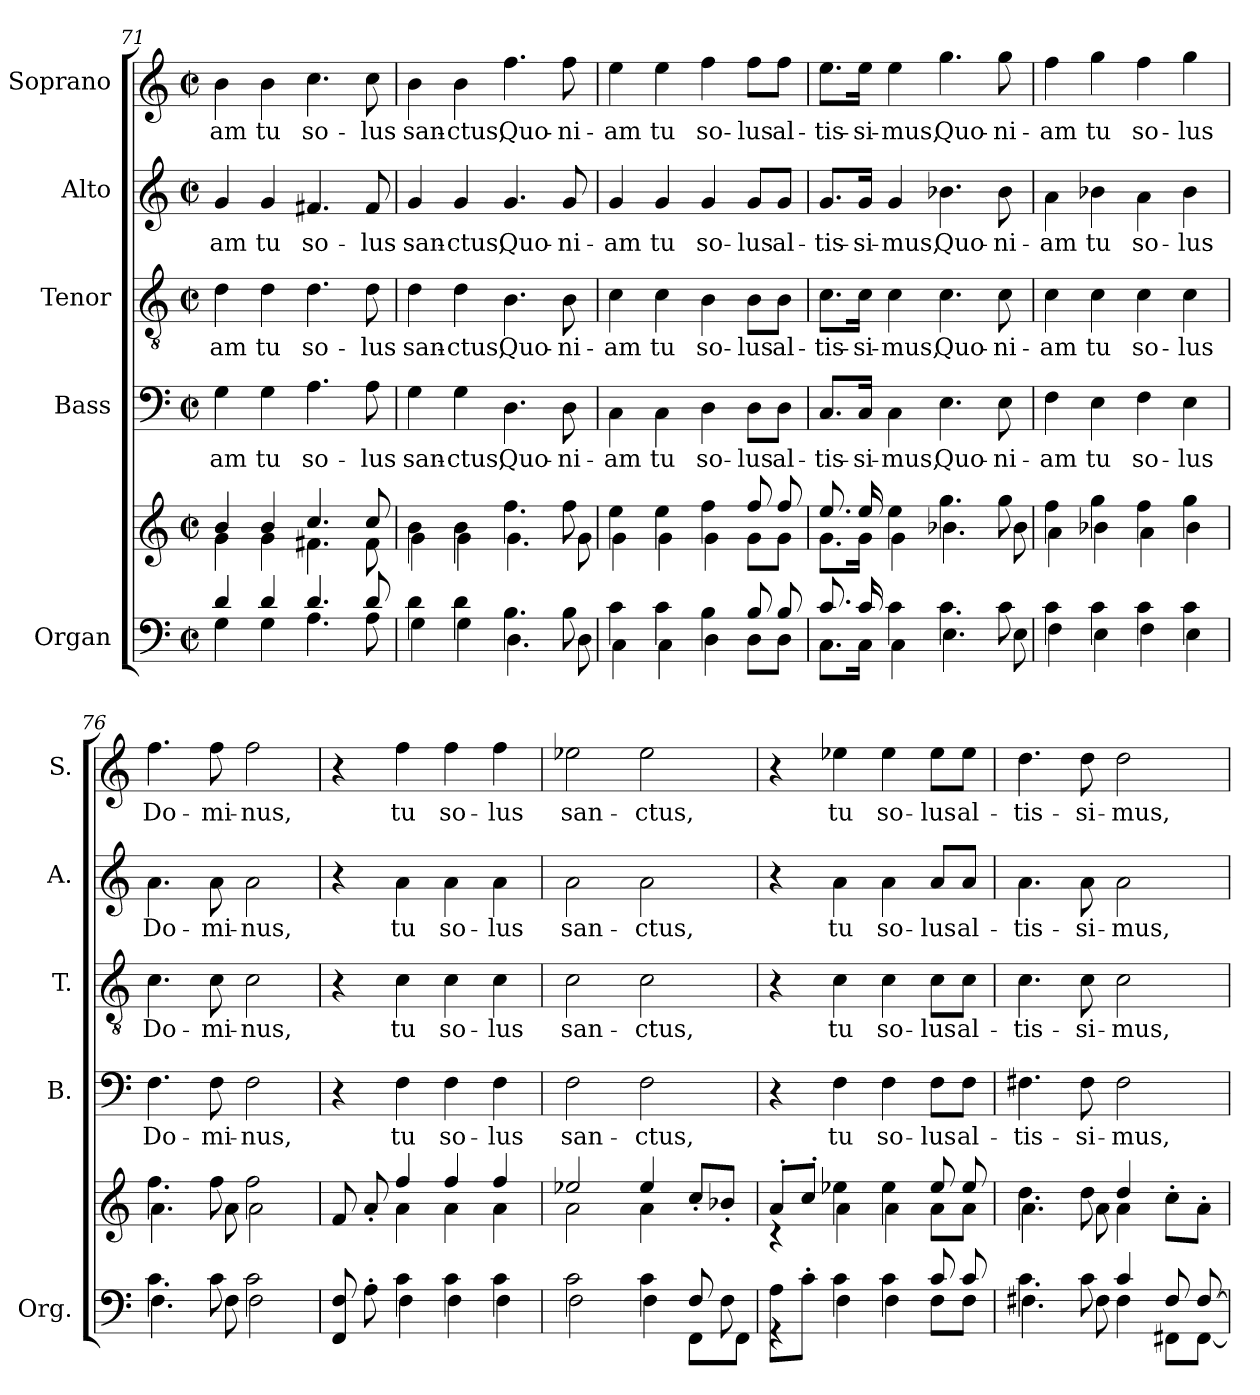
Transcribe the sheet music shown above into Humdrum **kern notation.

**kern	**kern	**kern	**text	**kern	**text	**kern	**text	**kern	**text
*part5	*part5	*part4	*part4	*part3	*part3	*part2	*part2	*part1	*part1
*staff6	*staff5	*staff4	*staff4	*staff3	*staff3	*staff2	*staff2	*staff1	*staff1
*I"Organ	*	*I"Bass	*	*I"Tenor	*	*I"Alto	*	*I"Soprano	*
*I'Org.	*	*I'B.	*	*I'T.	*	*I'A.	*	*I'S.	*
*clefF4	*clefG2	*clefF4	*	*clefGv2	*	*clefG2	*	*clefG2	*
*k[]	*k[]	*k[]	*	*k[]	*	*k[]	*	*k[]	*
*M4/4	*M4/4	*M4/4	*	*M4/4	*	*M4/4	*	*M4/4	*
*met(c|)	*met(c|)	*met(c|)	*	*met(c|)	*	*met(c|)	*	*met(c|)	*
=71	=71	=71	=71	=71	=71	=71	=71	=71	=71
*^	*^	*	*	*	*	*	*	*	*
!	!	!	!	!	!LO:LY:b	!	!LO:LY:b	!	!LO:LY:b	!	!LO:LY:b
4d/	4G\	4b/	4g\	4G\	-am	4d\	-am	4g/	-am	4b\	-am
!	!	!	!	!	!LO:LY:b	!	!LO:LY:b	!	!LO:LY:b	!	!LO:LY:b
4d/	4G\	4b/	4g\	4G\	tu	4d\	tu	4g/	tu	4b\	tu
!	!	!	!	!	!LO:LY:b	!	!LO:LY:b	!	!LO:LY:b	!	!LO:LY:b
4.d/	4.A\	4.cc/	4.f#X\	4.A\	so-	4.d\	so-	4.f#X/	so-	4.cc\	so-
!	!	!	!	!	!LO:LY:b	!	!LO:LY:b	!	!LO:LY:b	!	!LO:LY:b
8d/	8A\	8cc/	8f#\	8A\	-lus	8d\	-lus	8f#/	-lus	8cc\	-lus
!!LO:LB:g=z
=72	=72	=72	=72	=72	=72	=72	=72	=72	=72	=72	=72
!	!	!	!	!	!LO:LY:b	!	!LO:LY:b	!	!LO:LY:b	!	!LO:LY:b
4d\	4G\	4b\	4g\	4G\	san-	4d\	san-	4g/	san-	4b\	san-
!	!	!	!	!	!LO:LY:b	!	!LO:LY:b	!	!LO:LY:b	!	!LO:LY:b
4d\	4G\	4b\	4g\	4G\	-ctus,	4d\	-ctus,	4g/	-ctus,	4b\	-ctus,
!	!	!	!	!	!LO:LY:b	!	!LO:LY:b	!	!LO:LY:b	!	!LO:LY:b
4.B\	4.D\	4.ff\	4.g\	4.D\	Quo-	4.B\	Quo-	4.g/	Quo-	4.ff\	Quo-
!	!	!	!	!	!LO:LY:b	!	!LO:LY:b	!	!LO:LY:b	!	!LO:LY:b
8B\	8D\	8ff\	8g\	8D\	-ni-	8B\	-ni-	8g/	-ni-	8ff\	-ni-
=73	=73	=73	=73	=73	=73	=73	=73	=73	=73	=73	=73
!	!	!	!	!	!LO:LY:b	!	!LO:LY:b	!	!LO:LY:b	!	!LO:LY:b
4c\	4C\	4ee\	4g\	4C\	-am	4c\	-am	4g/	-am	4ee\	-am
!	!	!	!	!	!LO:LY:b	!	!LO:LY:b	!	!LO:LY:b	!	!LO:LY:b
4c\	4C\	4ee\	4g\	4C\	tu	4c\	tu	4g/	tu	4ee\	tu
!	!	!	!	!	!LO:LY:b	!	!LO:LY:b	!	!LO:LY:b	!	!LO:LY:b
4B\	4D\	4ff\	4g\	4D\	so-	4B\	so-	4g/	so-	4ff\	so-
!	!	!	!	!	!LO:LY:b	!	!LO:LY:b	!	!LO:LY:b	!	!LO:LY:b
8B/	8D\L	8ff/	8g\L	8D\L	-lus	8B\L	-lus	8g/L	-lus	8ff\L	-lus
!	!	!	!	!	!LO:LY:b	!	!LO:LY:b	!	!LO:LY:b	!	!LO:LY:b
8B/	8D\J	8ff/	8g\J	8D\J	al-	8B\J	al-	8g/J	al-	8ff\J	al-
=74	=74	=74	=74	=74	=74	=74	=74	=74	=74	=74	=74
!	!	!	!	!	!LO:LY:b	!	!LO:LY:b	!	!LO:LY:b	!	!LO:LY:b
8.c/	8.C\L	8.ee/	8.g\L	8.C/L	-tis-	8.c\L	-tis-	8.g/L	-tis-	8.ee\L	-tis-
!	!	!	!	!	!LO:LY:b	!	!LO:LY:b	!	!LO:LY:b	!	!LO:LY:b
16c/	16C\Jk	16ee/	16g\Jk	16C/Jk	-si-	16c\Jk	-si-	16g/Jk	-si-	16ee\Jk	-si-
!	!	!	!	!	!LO:LY:b	!	!LO:LY:b	!	!LO:LY:b	!	!LO:LY:b
4c\	4C\	4ee\	4g\	4C\	-mus,	4c\	-mus,	4g/	-mus,	4ee\	-mus,
!	!	!	!	!	!LO:LY:b	!	!LO:LY:b	!	!LO:LY:b	!	!LO:LY:b
4.c\	4.E\	4.gg\	4.b-X\	4.E\	Quo-	4.c\	Quo-	4.b-X\	Quo-	4.gg\	Quo-
!	!	!	!	!	!LO:LY:b	!	!LO:LY:b	!	!LO:LY:b	!	!LO:LY:b
8c\	8E\	8gg\	8b-\	8E\	-ni-	8c\	-ni-	8b-\	-ni-	8gg\	-ni-
=75	=75	=75	=75	=75	=75	=75	=75	=75	=75	=75	=75
!	!	!	!	!	!LO:LY:b	!	!LO:LY:b	!	!LO:LY:b	!	!LO:LY:b
4c\	4F\	4ff\	4a\	4F\	-am	4c\	-am	4a\	-am	4ff\	-am
!	!	!	!	!	!LO:LY:b	!	!LO:LY:b	!	!LO:LY:b	!	!LO:LY:b
4c\	4E\	4gg\	4b-X\	4E\	tu	4c\	tu	4b-X\	tu	4gg\	tu
!	!	!	!	!	!LO:LY:b	!	!LO:LY:b	!	!LO:LY:b	!	!LO:LY:b
4c\	4F\	4ff\	4a\	4F\	so-	4c\	so-	4a\	so-	4ff\	so-
!	!	!	!	!	!LO:LY:b	!	!LO:LY:b	!	!LO:LY:b	!	!LO:LY:b
4c\	4E\	4gg\	4b-\	4E\	-lus	4c\	-lus	4b-\	-lus	4gg\	-lus
=76	=76	=76	=76	=76	=76	=76	=76	=76	=76	=76	=76
!	!	!	!	!	!LO:LY:b	!	!LO:LY:b	!	!LO:LY:b	!	!LO:LY:b
4.c\	4.F\	4.ff\	4.a\	4.F\	Do-	4.c\	Do-	4.a\	Do-	4.ff\	Do-
!	!	!	!	!	!LO:LY:b	!	!LO:LY:b	!	!LO:LY:b	!	!LO:LY:b
8c\	8F\	8ff\	8a\	8F\	-mi-	8c\	-mi-	8a\	-mi-	8ff\	-mi-
!	!	!	!	!	!LO:LY:b	!	!LO:LY:b	!	!LO:LY:b	!	!LO:LY:b
2c\	2F\	2ff\	2a\	2F\	-nus,	2c\	-nus,	2a\	-nus,	2ff\	-nus,
=77	=77	=77	=77	=77	=77	=77	=77	=77	=77	=77	=77
8FF/ 8F/	4ryy	8f/	4ryy	4r	.	4r	.	4r	.	4r	.
8A'\	.	8a'/	.	.	.	.	.	.	.	.	.
!	!	!	!	!	!LO:LY:b	!	!LO:LY:b	!	!LO:LY:b	!	!LO:LY:b
4c\	4F\	4ff/	4a\	4F\	tu	4c\	tu	4a\	tu	4ff\	tu
!	!	!	!	!	!LO:LY:b	!	!LO:LY:b	!	!LO:LY:b	!	!LO:LY:b
4c\	4F\	4ff/	4a\	4F\	so-	4c\	so-	4a\	so-	4ff\	so-
!	!	!	!	!	!LO:LY:b	!	!LO:LY:b	!	!LO:LY:b	!	!LO:LY:b
4c\	4F\	4ff/	4a\	4F\	-lus	4c\	-lus	4a\	-lus	4ff\	-lus
!!LO:PB:g=z
=78	=78	=78	=78	=78	=78	=78	=78	=78	=78	=78	=78
!	!	!	!	!	!LO:LY:b	!	!LO:LY:b	!	!LO:LY:b	!	!LO:LY:b
2c\	2F\	2ee-X/	2a\	2F\	san-	2c\	san-	2a\	san-	2ee-X\	san-
!	!	!	!	!	!LO:LY:b	!	!LO:LY:b	!	!LO:LY:b	!	!LO:LY:b
4c\	4F\	4ee-/	4a\	2F\	-ctus,	2c\	-ctus,	2a\	-ctus,	2ee-\	-ctus,
8F/	8FF\L	8cc'/L	4ryy	.	.	.	.	.	.	.	.
8F\	8FF\J	8b-X'/J	.	.	.	.	.	.	.	.	.
=79	=79	=79	=79	=79	=79	=79	=79	=79	=79	=79	=79
8A\L	4r	8a'/L	4r	4r	.	4r	.	4r	.	4r	.
8c'\J	.	8cc'/J	.	.	.	.	.	.	.	.	.
!	!	!	!	!	!LO:LY:b	!	!LO:LY:b	!	!LO:LY:b	!	!LO:LY:b
4c\	4F\	4ee-X\	4a\	4F\	tu	4c\	tu	4a\	tu	4ee-X\	tu
!	!	!	!	!	!LO:LY:b	!	!LO:LY:b	!	!LO:LY:b	!	!LO:LY:b
4c\	4F\	4ee-\	4a\	4F\	so-	4c\	so-	4a\	so-	4ee-\	so-
!	!	!	!	!	!LO:LY:b	!	!LO:LY:b	!	!LO:LY:b	!	!LO:LY:b
8c/	8F\L	8ee-/	8a\L	8F\L	-lus	8c\L	-lus	8a/L	-lus	8ee-\L	-lus
!	!	!	!	!	!LO:LY:b	!	!LO:LY:b	!	!LO:LY:b	!	!LO:LY:b
8c/	8F\J	8ee-/	8a\J	8F\J	al-	8c\J	al-	8a/J	al-	8ee-\J	al-
=80	=80	=80	=80	=80	=80	=80	=80	=80	=80	=80	=80
!	!	!	!	!	!LO:LY:b	!	!LO:LY:b	!	!LO:LY:b	!	!LO:LY:b
4.c\	4.F#X\	4.dd\	4.a\	4.F#X\	-tis-	4.c\	-tis-	4.a\	-tis-	4.dd\	-tis-
!	!	!	!	!	!LO:LY:b	!	!LO:LY:b	!	!LO:LY:b	!	!LO:LY:b
8c\	8F#\	8dd\	8a\	8F#\	-si-	8c\	-si-	8a\	-si-	8dd\	-si-
!	!	!	!	!	!LO:LY:b	!	!LO:LY:b	!	!LO:LY:b	!	!LO:LY:b
4c/	4F#\	4dd/	4a\	2F#\	-mus,	2c\	-mus,	2a\	-mus,	2dd\	-mus,
8F#/	8FF#X\L	8cc'\L	4ryy	.	.	.	.	.	.	.	.
[8F#/	[8FF#\J	8a'\J	.	.	.	.	.	.	.	.	.
*v	*v	*	*	*	*	*	*	*	*	*	*
*	*v	*v	*	*	*	*	*	*	*	*
=	=	=	=	=	=	=	=	=	=
*-	*-	*-	*-	*-	*-	*-	*-	*-	*-
